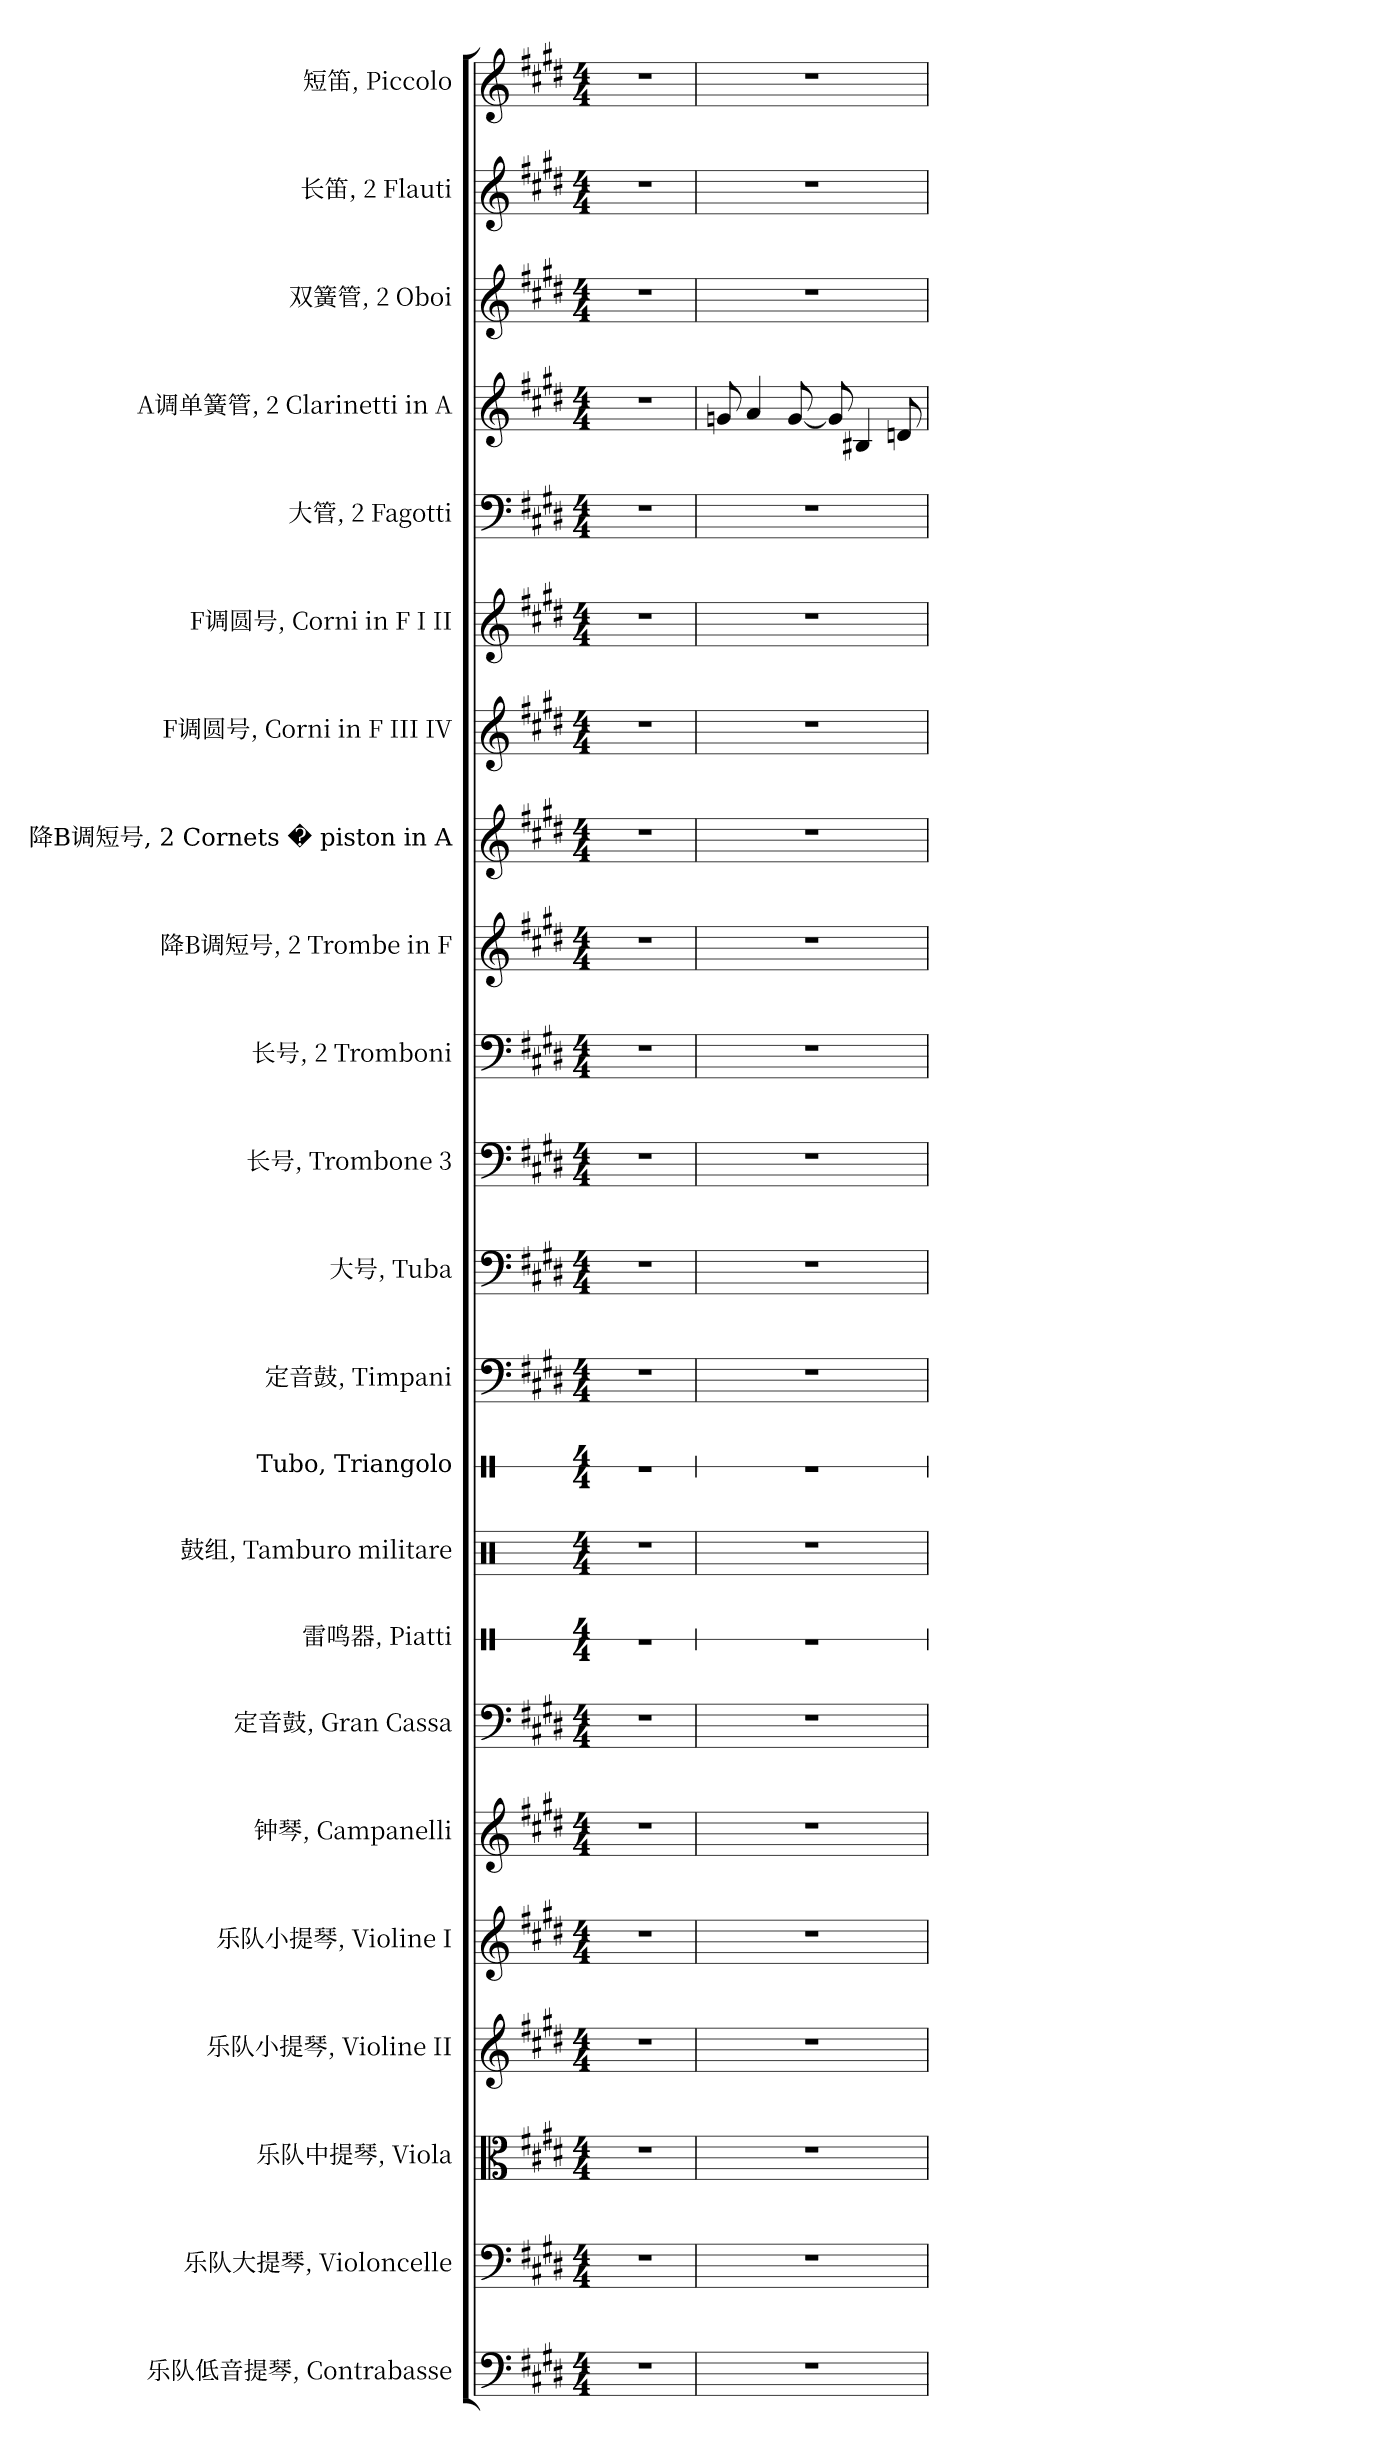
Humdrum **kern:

**kern	**kern	**kern	**kern	**kern	**kern	**kern	**kern	**kern	**kern	**kern	**kern	**kern	**kern	**kern	**kern	**kern	**kern	**kern	**kern	**kern	**kern	**kern
*part23	*part22	*part21	*part20	*part19	*part18	*part17	*part16	*part15	*part14	*part13	*part12	*part11	*part10	*part9	*part8	*part7	*part6	*part5	*part4	*part3	*part2	*part1
*staff23	*staff22	*staff21	*staff20	*staff19	*staff18	*staff17	*staff16	*staff15	*staff14	*staff13	*staff12	*staff11	*staff10	*staff9	*staff8	*staff7	*staff6	*staff5	*staff4	*staff3	*staff2	*staff1
*I"乐队低音提琴, Contrabasse	*I"乐队大提琴, Violoncelle	*I"乐队中提琴, Viola	*I"乐队小提琴, Violine II	*I"乐队小提琴, Violine I	*I"钟琴, Campanelli	*I"定音鼓, Gran Cassa	*I"雷鸣器, Piatti	*I"鼓组, Tamburo militare	*I"Tubo, Triangolo	*I"定音鼓, Timpani	*I"大号, Tuba	*I"长号, Trombone 3	*I"长号, 2 Tromboni	*I"降B调短号, 2 Trombe in F	*I"降B调短号, 2 Cornets � piston in A	*I"F调圆号, Corni in F III IV	*I"F调圆号, Corni in F I II	*I"大管, 2 Fagotti	*I"A调单簧管, 2 Clarinetti in A	*I"双簧管, 2 Oboi	*I"长笛, 2 Flauti	*I"短笛, Piccolo
*I'Cbs.	*	*	*	*	*	*	*	*	*I'Tu.	*I'Timp.	*I'Tba.	*I'Tbn.	*I'Tbn.	*	*I'B♭ Cnt.	*	*	*	*I'A Cl.	*I'Ob.	*I'Fl.	*I'Picc.
*	*	*	*	*	*	*	*stria1	*	*stria1	*	*	*	*	*	*	*	*	*	*	*	*	*
*clefF4	*clefF4	*clefC3	*clefG2	*clefG2	*clefG2	*clefF4	*clefX	*clefX	*clefX	*clefF4	*clefF4	*clefF4	*clefF4	*clefG2	*clefG2	*clefG2	*clefG2	*clefF4	*clefG2	*clefG2	*clefG2	*clefG2
*ITrd7c12	*	*	*	*	*ITrd-14c-24	*	*	*	*	*	*	*	*	*ITrd1c2	*ITrd1c2	*ITrd4c7	*ITrd4c7	*	*ITrd2c3	*	*	*ITrd-7c-12
*k[f#c#g#d#]	*k[f#c#g#d#]	*k[f#c#g#d#]	*k[f#c#g#d#]	*k[f#c#g#d#]	*k[f#c#g#d#]	*k[f#c#g#d#]	*k[]	*k[]	*k[]	*k[f#c#g#d#]	*k[f#c#g#d#]	*k[f#c#g#d#]	*k[f#c#g#d#]	*k[f#c#]	*k[f#c#]	*k[f#c#g#]	*k[f#c#g#]	*k[f#c#g#d#]	*k[f#c#g#d#a#e#b#]	*k[f#c#g#d#]	*k[f#c#g#d#]	*k[f#c#g#d#]
*M4/4	*M4/4	*M4/4	*M4/4	*M4/4	*M4/4	*M4/4	*M4/4	*M4/4	*M4/4	*M4/4	*M4/4	*M4/4	*M4/4	*M4/4	*M4/4	*M4/4	*M4/4	*M4/4	*M4/4	*M4/4	*M4/4	*M4/4
*MM240	*MM240	*MM240	*MM240	*MM240	*MM240	*MM240	*MM240	*MM240	*MM240	*MM240	*MM240	*MM240	*MM240	*MM240	*MM240	*MM240	*MM240	*MM240	*MM240	*MM240	*MM240	*MM240
=1	=1	=1	=1	=1	=1	=1	=1	=1	=1	=1	=1	=1	=1	=1	=1	=1	=1	=1	=1	=1	=1	=1
1r	1r	1r	1r	1r	1r	1r	1r	1r	1r	1r	1r	1r	1r	1r	1r	1r	1r	1r	1r	1r	1r	1r
=2	=2	=2	=2	=2	=2	=2	=2	=2	=2	=2	=2	=2	=2	=2	=2	=2	=2	=2	=2	=2	=2	=2
*	*	*	*	*	*	*	*	*	*	*	*	*	*	*	*	*	*	*	*	*	*	*MM80
1r	1r	1r	1r	1r	1r	1r	1r	1r	1r	1r	1r	1r	1r	1r	1r	1r	1r	1r	8en/	1r	1r	1r
.	.	.	.	.	.	.	.	.	.	.	.	.	.	.	.	.	.	.	4f#/	.	.	.
.	.	.	.	.	.	.	.	.	.	.	.	.	.	.	.	.	.	.	[8e/	.	.	.
.	.	.	.	.	.	.	.	.	.	.	.	.	.	.	.	.	.	.	8e/]	.	.	.
.	.	.	.	.	.	.	.	.	.	.	.	.	.	.	.	.	.	.	4G##X/	.	.	.
.	.	.	.	.	.	.	.	.	.	.	.	.	.	.	.	.	.	.	8Bn/	.	.	.
=	=	=	=	=	=	=	=	=	=	=	=	=	=	=	=	=	=	=	=	=	=	=
*-	*-	*-	*-	*-	*-	*-	*-	*-	*-	*-	*-	*-	*-	*-	*-	*-	*-	*-	*-	*-	*-	*-
